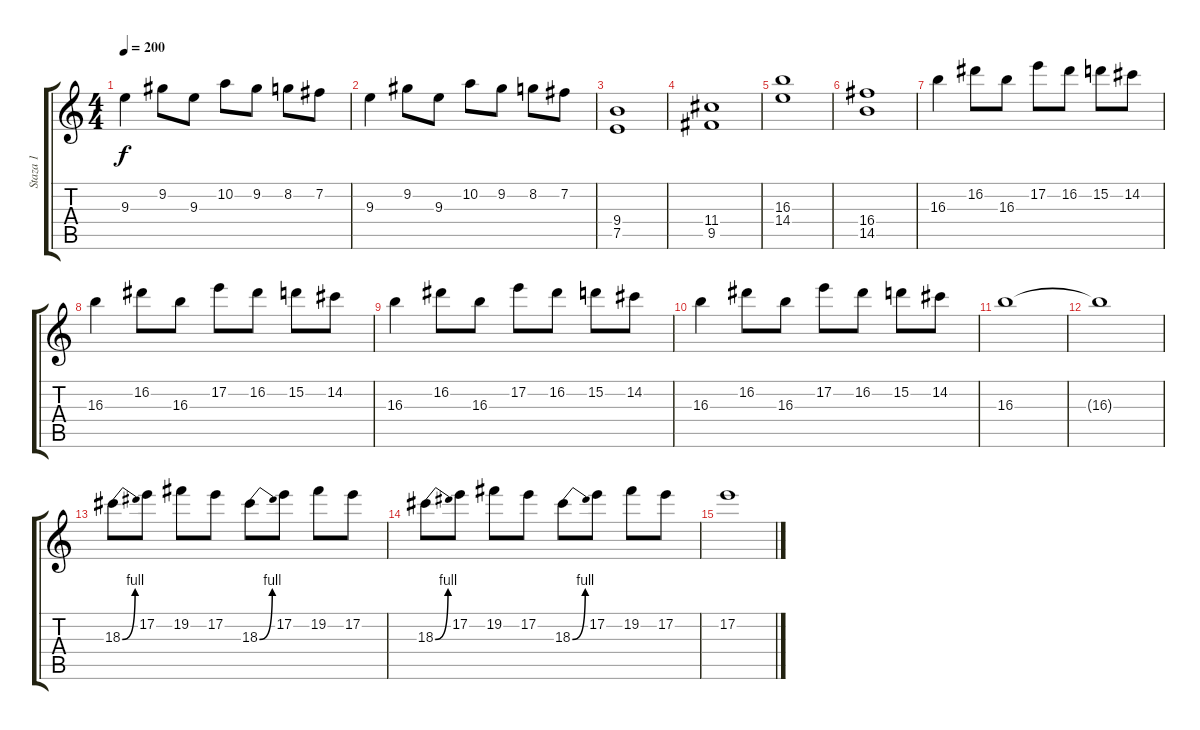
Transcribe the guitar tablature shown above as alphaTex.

\track ("Staza 1" "Staza 1") {instrument overdrivenguitar}
\staff {score tabs}
\tuning (E4 B3 G3 D3 A2 E2) {hide}
\ts (4 4)
\tempo 200
\clef g2
\ks c
9.3.4{dy f} 9.2.8 9.3.8 10.2.8 9.2.8 8.2.8 7.2.8 |
9.3.4 9.2.8 9.3.8 10.2.8 9.2.8 8.2.8 7.2.8 |
(9.4 7.5).1 |
(11.4 9.5).1 |
(16.3 14.4).1 |
(16.4 14.5).1 |
16.3.4 16.2.8 16.3.8 17.2.8 16.2.8 15.2.8 14.2.8 |
16.3.4 16.2.8 16.3.8 17.2.8 16.2.8 15.2.8 14.2.8 |
16.3.4 16.2.8 16.3.8 17.2.8 16.2.8 15.2.8 14.2.8 |
16.3.4 16.2.8 16.3.8 17.2.8 16.2.8 15.2.8 14.2.8 |
16.3.1 |
16.3{t}.1 |
18.3{be (bend 0 0 60 4)}.8 17.2.8 19.2.8 17.2.8 18.3{be (bend 0 0 60 4)}.8 17.2.8 19.2.8 17.2.8 |
18.3{be (bend 0 0 60 4)}.8 17.2.8 19.2.8 17.2.8 18.3{be (bend 0 0 60 4)}.8 17.2.8 19.2.8 17.2.8 |
17.2.1
